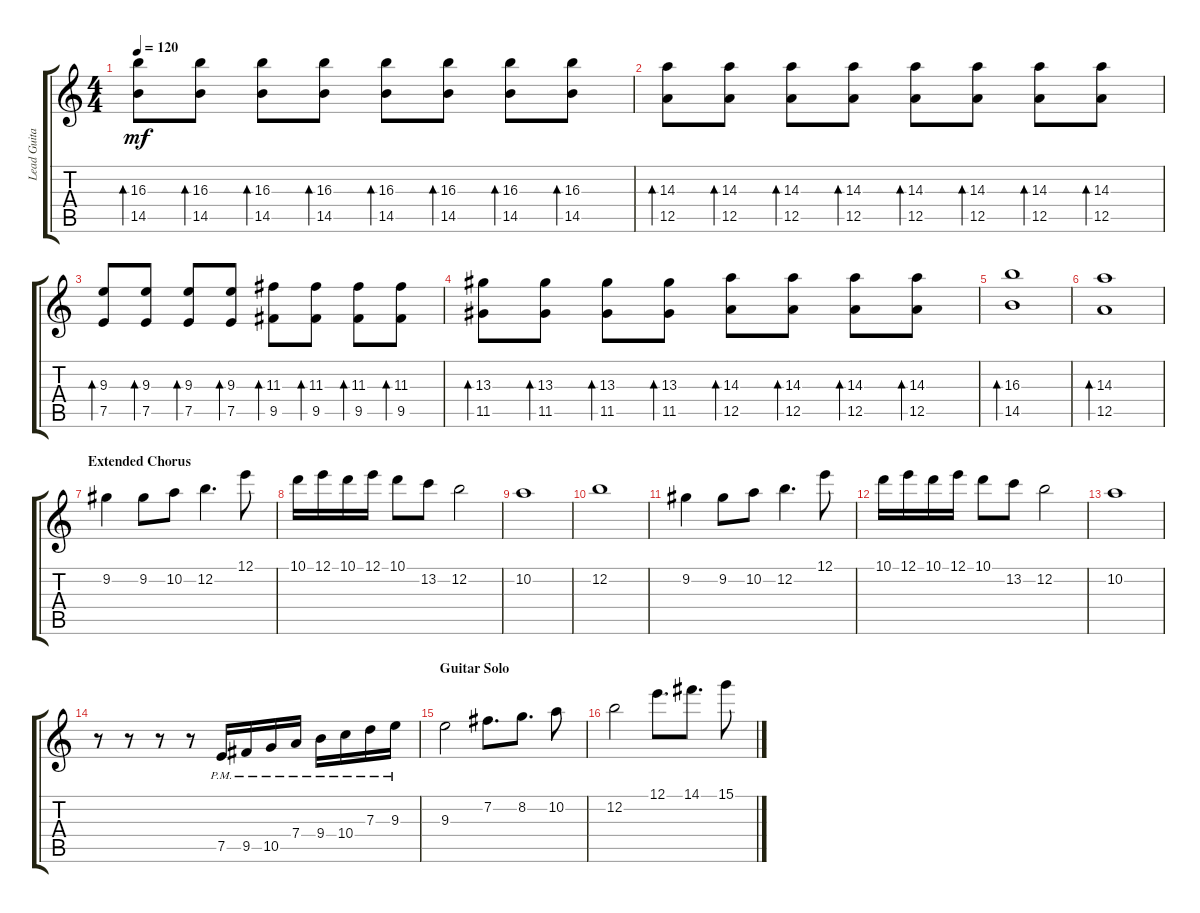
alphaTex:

\track ("Lead Guitar" "Lead Guita") {instrument overdrivenguitar}
\staff {score tabs}
\tuning (E4 B3 G3 D3 A2 E2) {hide}
\ts (4 4)
\tempo 120
\clef g2
\ks c
(16.3 14.5).8{bd 30 dy mf} (16.3 14.5).8{bd 30} (16.3 14.5).8{bd 30} (16.3 14.5).8{bd 30} (16.3 14.5).8{bd 30} (16.3 14.5).8{bd 30} (16.3 14.5).8{bd 30} (16.3 14.5).8{bd 30} |
(14.3 12.5).8{bd 30} (14.3 12.5).8{bd 30} (14.3 12.5).8{bd 30} (14.3 12.5).8{bd 30} (14.3 12.5).8{bd 30} (14.3 12.5).8{bd 30} (14.3 12.5).8{bd 30} (14.3 12.5).8{bd 30} |
(9.3 7.5).8{bd 30} (9.3 7.5).8{bd 30} (9.3 7.5).8{bd 30} (9.3 7.5).8{bd 30} (11.3 9.5).8{bd 30} (11.3 9.5).8{bd 30} (11.3 9.5).8{bd 30} (11.3 9.5).8{bd 30} |
(13.3 11.5).8{bd 30} (13.3 11.5).8{bd 30} (13.3 11.5).8{bd 30} (13.3 11.5).8{bd 30} (14.3 12.5).8{bd 30} (14.3 12.5).8{bd 30} (14.3 12.5).8{bd 30} (14.3 12.5).8{bd 30} |
(16.3 14.5).1{bd 30} |
(14.3 12.5).1{bd 30} |
\section ("" "Extended Chorus")
9.2.4 9.2.8 10.2.8 12.2.4{d} 12.1.8 |
10.1.16 12.1.16 10.1.16 12.1.16 10.1.8 13.2.8 12.2.2 |
10.2.1 |
12.2.1 |
9.2.4 9.2.8 10.2.8 12.2.4{d} 12.1.8 |
10.1.16 12.1.16 10.1.16 12.1.16 10.1.8 13.2.8 12.2.2 |
10.2.1 |
r.8 r.8 r.8 r.8 7.5{pm}.16 9.5{pm}.16 10.5{pm}.16 7.4{pm}.16 9.4{pm}.16 10.4{pm}.16 7.3{pm}.16 9.3{pm}.16 |
\section ("" "Guitar Solo")
9.3.2 7.2.8{d} 8.2.8{d} 10.2.8 |
12.2.2 12.1.8{d} 14.1.8{d} 15.1.8
